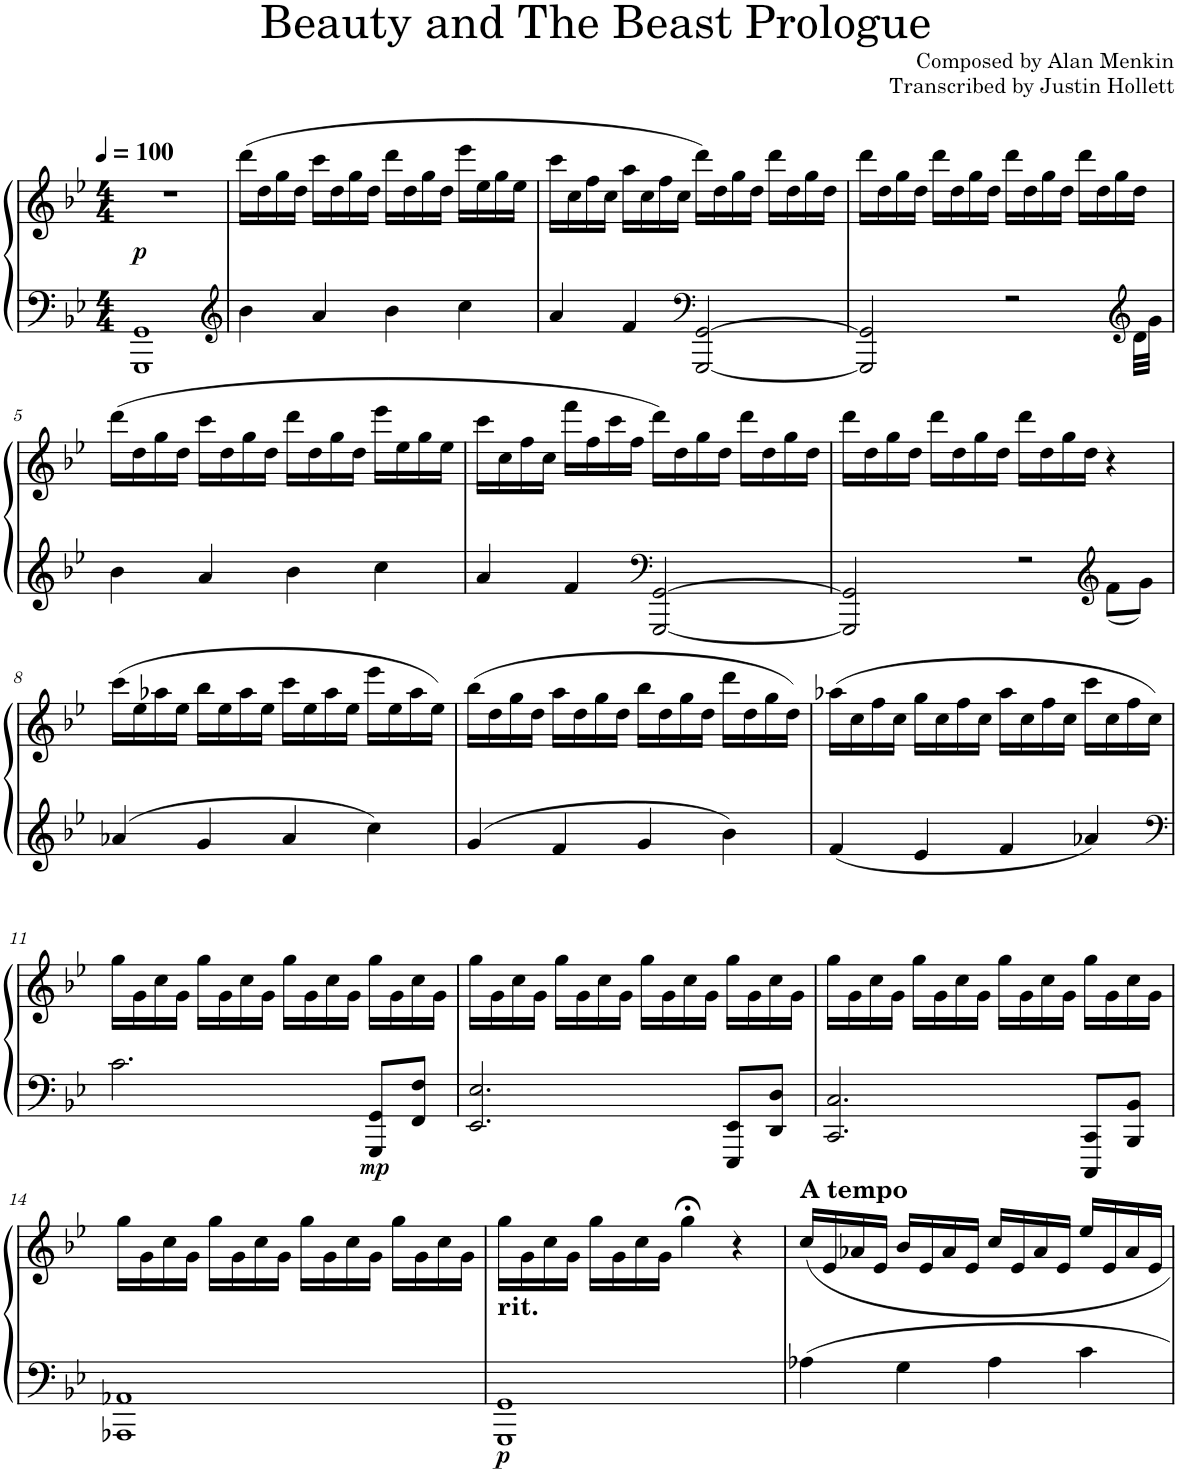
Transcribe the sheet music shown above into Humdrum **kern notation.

**kern	**kern	**dynam
*part1	*part1	*part1
*staff2	*staff1	*staff1/2
*I"Piano	*	*
*I'Pno.	*	*
*clefF4	*clefG2	*
*k[b-e-]	*k[b-e-]	*
*M4/4	*M4/4	*
*MM100	*MM100	*
=1	=1	=1
!	!	!LO:DY:b
1GGG 1GG	1r	p
=2	=2	=2
*clefG2	*	*
4b-\	(16ddd\LL	.
.	16dd\	.
.	16gg\	.
.	16dd\JJ	.
4a/	16ccc\LL	.
.	16dd\	.
.	16gg\	.
.	16dd\JJ	.
4b-\	16ddd\LL	.
.	16dd\	.
.	16gg\	.
.	16dd\JJ	.
4cc\	16eee-\LL	.
.	16ee-\	.
.	16gg\	.
.	16ee-\JJ	.
=3	=3	=3
4a/	16ccc\LL	.
.	16cc\	.
.	16ff\	.
.	16cc\JJ	.
4f/	16aa\LL	.
.	16cc\	.
.	16ff\	.
.	16cc\JJ	.
*clefF4	*	*
[2GGG/ [2GG/	16ddd\LL)	.
.	16dd\	.
.	16gg\	.
.	16dd\JJ	.
.	16ddd\LL	.
.	16dd\	.
.	16gg\	.
.	16dd\JJ	.
=4	=4	=4
*^	*	*
2GGG/] 2GG/]	2...ryy	16ddd\LL	.
.	.	16dd\	.
.	.	16gg\	.
.	.	16dd\JJ	.
.	.	16ddd\LL	.
.	.	16dd\	.
.	.	16gg\	.
.	.	16dd\JJ	.
2r	.	16ddd\LL	.
.	.	16dd\	.
.	.	16gg\	.
.	.	16dd\JJ	.
.	.	16ddd\LL	.
.	.	16dd\	.
.	.	16gg\	.
*clefG2	*	*	*
.	32d\LLL	16dd\JJ	.
.	32g\JJJ	.	.
*v	*v	*	*
!!LO:LB:g=z
=5	=5	=5
4b-\	(16ddd\LL	.
.	16dd\	.
.	16gg\	.
.	16dd\JJ	.
4a/	16ccc\LL	.
.	16dd\	.
.	16gg\	.
.	16dd\JJ	.
4b-\	16ddd\LL	.
.	16dd\	.
.	16gg\	.
.	16dd\JJ	.
4cc\	16eee-\LL	.
.	16ee-\	.
.	16gg\	.
.	16ee-\JJ	.
=6	=6	=6
4a/	16ccc\LL	.
.	16cc\	.
.	16ff\	.
.	16cc\JJ	.
4f/	16fff\LL	.
.	16ff\	.
.	16ccc\	.
.	16ff\JJ	.
*clefF4	*	*
[2GGG/ [2GG/	16ddd\LL)	.
.	16dd\	.
.	16gg\	.
.	16dd\JJ	.
.	16ddd\LL	.
.	16dd\	.
.	16gg\	.
.	16dd\JJ	.
=7	=7	=7
*^	*	*
2GGG/] 2GG/]	2.ryy	16ddd\LL	.
.	.	16dd\	.
.	.	16gg\	.
.	.	16dd\JJ	.
.	.	16ddd\LL	.
.	.	16dd\	.
.	.	16gg\	.
.	.	16dd\JJ	.
2r	.	16ddd\LL	.
.	.	16dd\	.
.	.	16gg\	.
.	.	16dd\JJ	.
*clefG2	*	*	*
.	8f\L	4r	.
.	8g\J	.	.
*v	*v	*	*
!!LO:LB:g=z
=8	=8	=8
4a-X/	(16ccc\LL	.
.	16ee-\	.
.	16aa-X\	.
.	16ee-\JJ	.
4g/	16bb-\LL	.
.	16ee-\	.
.	16aa-\	.
.	16ee-\JJ	.
4a-/	16ccc\LL	.
.	16ee-\	.
.	16aa-\	.
.	16ee-\JJ	.
4cc\	16eee-\LL	.
.	16ee-\	.
.	16aa-\	.
.	16ee-\JJ)	.
=9	=9	=9
4g/	(16bb-\LL	.
.	16dd\	.
.	16gg\	.
.	16dd\JJ	.
4f/	16aa\LL	.
.	16dd\	.
.	16gg\	.
.	16dd\JJ	.
4g/	16bb-\LL	.
.	16dd\	.
.	16gg\	.
.	16dd\JJ	.
4b-\	16ddd\LL	.
.	16dd\	.
.	16gg\	.
.	16dd\JJ)	.
=10	=10	=10
4f/	(16aa-X\LL	.
.	16cc\	.
.	16ff\	.
.	16cc\JJ	.
4e-/	16gg\LL	.
.	16cc\	.
.	16ff\	.
.	16cc\JJ	.
4f/	16aa-\LL	.
.	16cc\	.
.	16ff\	.
.	16cc\JJ	.
4a-X/	16ccc\LL	.
.	16cc\	.
.	16ff\	.
.	16cc\JJ)	.
!!LO:LB:g=z
=11	=11	=11
*clefF4	*	*
2.c\	16gg\LL	.
.	16g\	.
.	16cc\	.
.	16g\JJ	.
.	16gg\LL	.
.	16g\	.
.	16cc\	.
.	16g\JJ	.
.	16gg\LL	.
.	16g\	.
.	16cc\	.
.	16g\JJ	.
!	!	!LO:DY:b=2
8GGG/ 8GG/L	16gg\LL	mp
.	16g\	.
8FF/ 8F/J	16cc\	.
.	16g\JJ	.
=12	=12	=12
2.EE-/ 2.E-/	16gg\LL	.
.	16g\	.
.	16cc\	.
.	16g\JJ	.
.	16gg\LL	.
.	16g\	.
.	16cc\	.
.	16g\JJ	.
.	16gg\LL	.
.	16g\	.
.	16cc\	.
.	16g\JJ	.
8EEE-/ 8EE-/L	16gg\LL	.
.	16g\	.
8DD/ 8D/J	16cc\	.
.	16g\JJ	.
=13	=13	=13
2.CC/ 2.C/	16gg\LL	.
.	16g\	.
.	16cc\	.
.	16g\JJ	.
.	16gg\LL	.
.	16g\	.
.	16cc\	.
.	16g\JJ	.
.	16gg\LL	.
.	16g\	.
.	16cc\	.
.	16g\JJ	.
8CCC/ 8CC/L	16gg\LL	.
.	16g\	.
8BBB-/ 8BB-/J	16cc\	.
.	16g\JJ	.
!!LO:LB:g=z
=14	=14	=14
1AAA-X 1AA-X	16gg\LL	.
.	16g\	.
.	16cc\	.
.	16g\JJ	.
.	16gg\LL	.
.	16g\	.
.	16cc\	.
.	16g\JJ	.
.	16gg\LL	.
.	16g\	.
.	16cc\	.
.	16g\JJ	.
.	16gg\LL	.
.	16g\	.
.	16cc\	.
.	16g\JJ	.
=15	=15	=15
!	!LO:TX:b:B:t=rit.	!
!	!	!LO:DY:b=2
1GGG 1GG	16gg\LL	p
.	16g\	.
.	16cc\	.
.	16g\JJ	.
.	16gg\LL	.
.	16g\	.
.	16cc\	.
.	16g\JJ	.
.	4gg;<\	.
.	4r	.
=16	=16	=16
!	!LO:TX:a:B:t=A tempo	!
4A-X\	16cc/LL	.
.	16e-/	.
.	16a-X/	.
.	16e-/JJ	.
4G\	16b-/LL	.
.	16e-/	.
.	16a-/	.
.	16e-/JJ	.
4A-\	16cc/LL	.
.	16e-/	.
.	16a-/	.
.	16e-/JJ	.
4c\	16ee-/LL	.
.	16e-/	.
.	16a-/	.
.	16e-/JJ	.
=	=	=
*-	*-	*-
